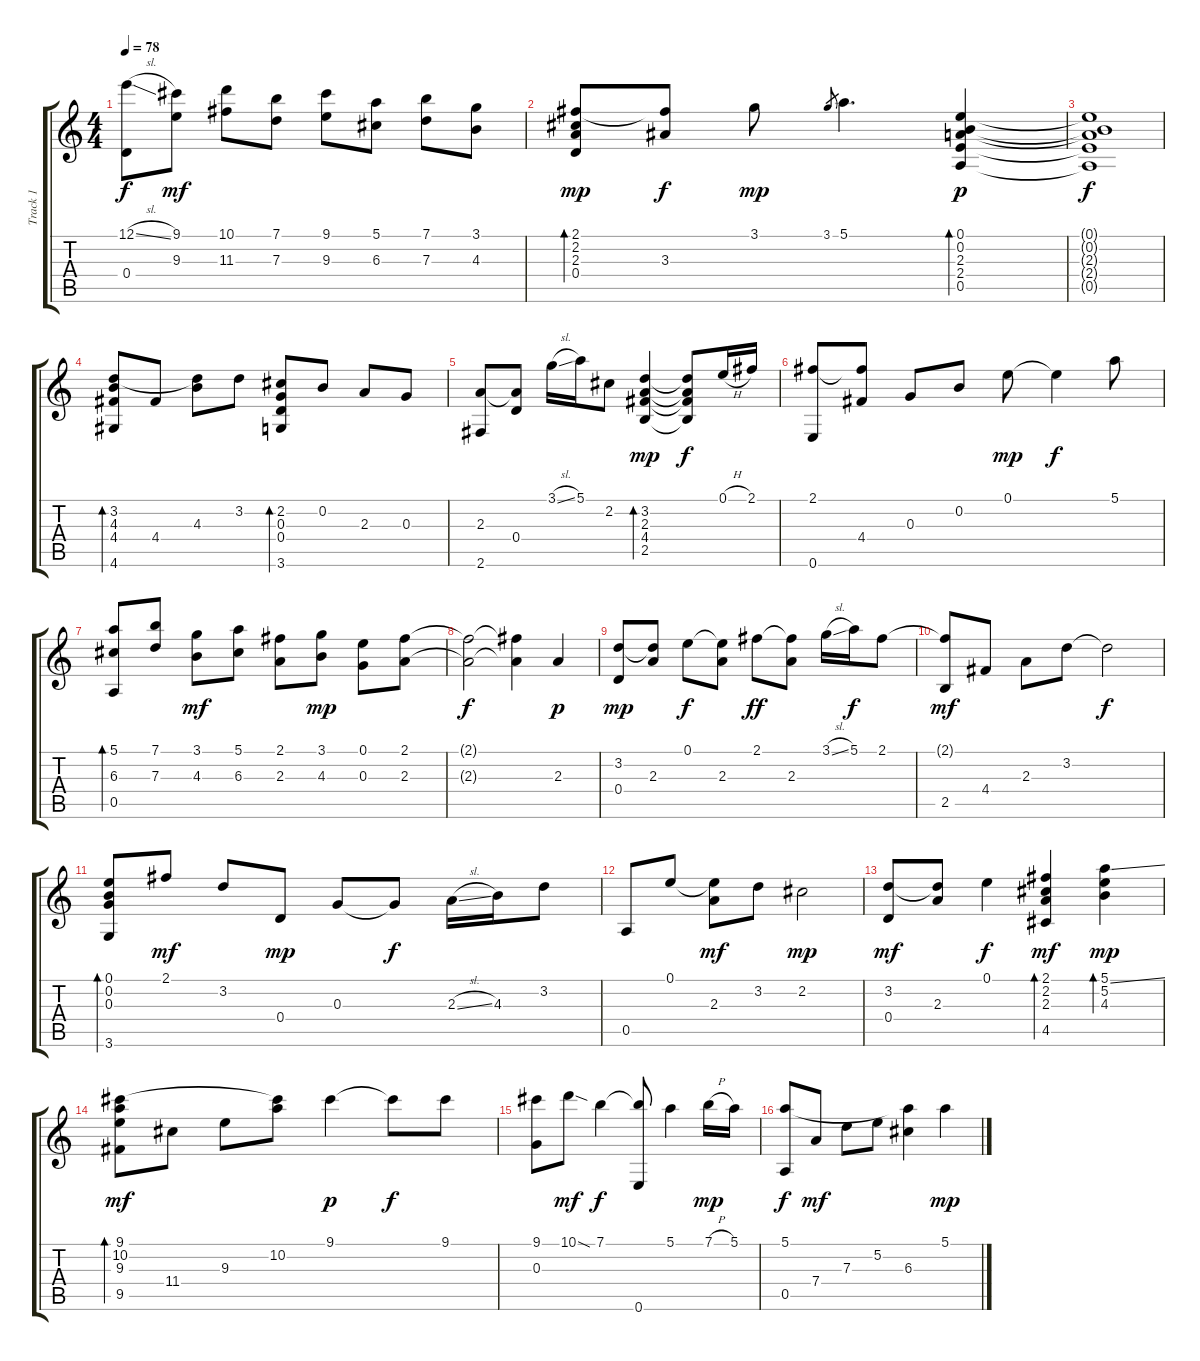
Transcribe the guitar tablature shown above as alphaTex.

\track ("Track 1" "Track 1") {instrument acousticguitarnylon}
\staff {score tabs}
\tuning (E4 B3 G3 D3 A2 E2) {hide}
\ts (4 4)
\tempo 78
\clef g2
\ks c
(12.1{sl} 0.4).8{dy f instrument acousticguitarnylon} (9.1 9.3).8{dy mf} (10.1 11.3).8 (7.1 7.3).8 (9.1 9.3).8 (5.1 6.3).8 (7.1 7.3).8 (3.1 4.3).8 |
(2.1 2.2 2.3 0.4).8{bd 240 dy mp} (2.1{t} 3.3).8{dy f} 3.1.8{dy mp} 3.1.8{gr} 5.1.4{d} (0.1 0.2 2.3 2.4 0.5).4{bd 120 dy p} |
(0.1{t} 0.2{t} 2.3{t} 2.4{t} 0.5{t}).1{dy f} |
(3.2 4.3 4.4 4.6).8{bd 480} 4.4.8 (3.2{t} 4.3).8 3.2.8 (2.2 0.3 0.4 3.6).8{bd 480} 0.2.8 2.3.8 0.3.8 |
(2.3 2.6).8 (2.3{t} 0.4).8 3.1{sl}.16 5.1.16 2.2.8 (3.2 2.3 4.4 2.5).4{bd 240 dy mp} (3.2{t} 2.3{t} 4.4{t} 2.5{t}).8{dy f} 0.1{h}.16 2.1.16 |
(2.1 0.6).8 (2.1{t} 4.4).8 0.3.8 0.2.8 0.1.8{dy mp} 0.1{t}.4{dy f} 5.1.8 |
(5.1 6.3 0.5).8{bd 240} (7.1 7.3).8 (3.1 4.3).8{dy mf} (5.1 6.3).8 (2.1 2.3).8 (3.1 4.3).8{dy mp} (0.1 0.3).8 (2.1 2.3).8 |
(2.1{t} 2.3{t}).2{dy f} (2.1{t} 2.3{t}).4 2.3.4{dy p} |
(3.2 0.4).8{dy mp} (3.2{t} 2.3).8 0.1.8{dy f} (0.1{t} 2.3).8 2.1.8{dy ff} (2.1{t} 2.3).8 3.1{sl}.16 5.1.16{dy f} 2.1.8 |
(2.1{t} 2.5).8{dy mf} 4.4.8 2.3.8 3.2.8 3.2{t}.2{dy f} |
(0.1 0.2 0.3 3.6).8{bd 240} 2.1.8{dy mf} 3.2.8 0.4.8{dy mp} 0.3.8 0.3{t}.8{dy f} 2.3{sl}.16 4.3.16 3.2.8 |
0.5.8 0.1.8 (0.1{t} 2.3).8{dy mf} 3.2.8 2.2.2{dy mp} |
(3.2 0.4).8{dy mf} (3.2{t} 2.3).8 0.1.4{dy f} (2.1 2.2 2.3 4.5).4{bd 240 dy mf} (5.1{ss} 5.2 4.3).4{bd 240 dy mp} |
(9.1 10.2 9.3 9.5).8{bd 120 dy mf} 11.4.8 9.3.8 (9.1{t} 10.2).8 9.1.4{dy p} 9.1{t}.8{dy f} 9.1.8 |
(9.1 0.3).8 10.1{sod}.8{dy mf} 7.1.4{dy f} (7.1{t} 0.6).8 5.1.4 7.1{h}.16{dy mp} 5.1.16 |
(5.1 0.5).8{dy f} 7.4.8{dy mf} 7.3.8 5.2.8 (5.1{t} 6.3).4 5.1{ss}.4{dy mp}
